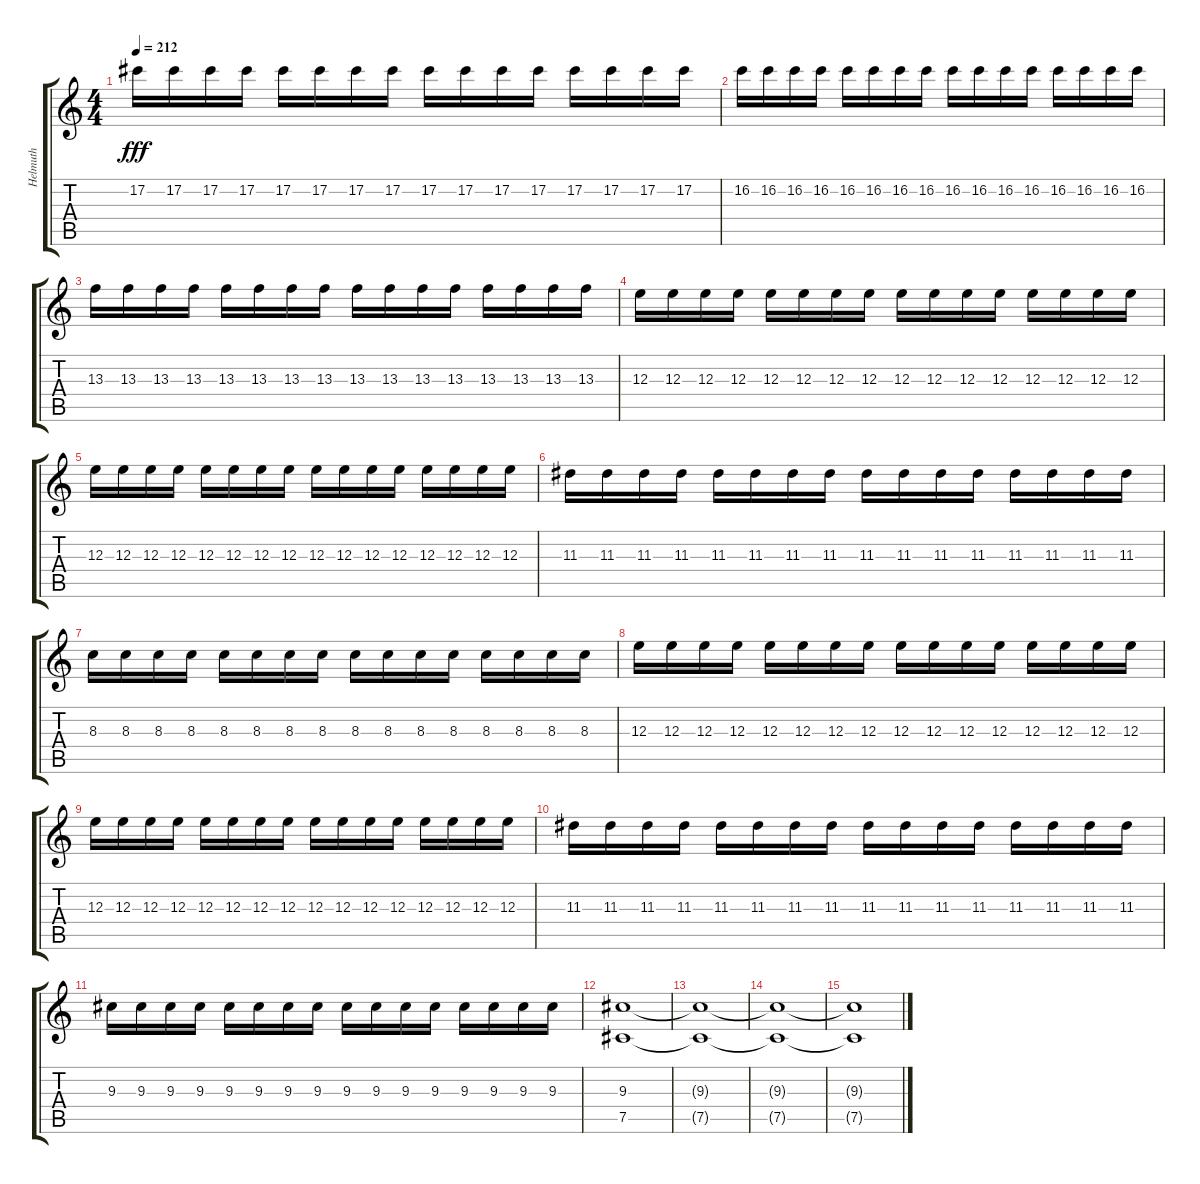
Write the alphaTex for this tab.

\track ("Helmuth" "Helmuth") {instrument distortionguitar}
\staff {score tabs}
\tuning (Db4 Ab3 E3 B2 Gb2 Db2) {hide}
\ts (4 4)
\tempo 212
\clef g2
\ks c
17.2.16{dy fff} 17.2.16 17.2.16 17.2.16 17.2.16 17.2.16 17.2.16 17.2.16 17.2.16 17.2.16 17.2.16 17.2.16 17.2.16 17.2.16 17.2.16 17.2.16 |
16.2.16 16.2.16 16.2.16 16.2.16 16.2.16 16.2.16 16.2.16 16.2.16 16.2.16 16.2.16 16.2.16 16.2.16 16.2.16 16.2.16 16.2.16 16.2.16 |
13.3.16 13.3.16 13.3.16 13.3.16 13.3.16 13.3.16 13.3.16 13.3.16 13.3.16 13.3.16 13.3.16 13.3.16 13.3.16 13.3.16 13.3.16 13.3.16 |
12.3.16 12.3.16 12.3.16 12.3.16 12.3.16 12.3.16 12.3.16 12.3.16 12.3.16 12.3.16 12.3.16 12.3.16 12.3.16 12.3.16 12.3.16 12.3.16 |
12.3.16 12.3.16 12.3.16 12.3.16 12.3.16 12.3.16 12.3.16 12.3.16 12.3.16 12.3.16 12.3.16 12.3.16 12.3.16 12.3.16 12.3.16 12.3.16 |
11.3.16 11.3.16 11.3.16 11.3.16 11.3.16 11.3.16 11.3.16 11.3.16 11.3.16 11.3.16 11.3.16 11.3.16 11.3.16 11.3.16 11.3.16 11.3.16 |
8.3.16 8.3.16 8.3.16 8.3.16 8.3.16 8.3.16 8.3.16 8.3.16 8.3.16 8.3.16 8.3.16 8.3.16 8.3.16 8.3.16 8.3.16 8.3.16 |
12.3.16 12.3.16 12.3.16 12.3.16 12.3.16 12.3.16 12.3.16 12.3.16 12.3.16 12.3.16 12.3.16 12.3.16 12.3.16 12.3.16 12.3.16 12.3.16 |
12.3.16 12.3.16 12.3.16 12.3.16 12.3.16 12.3.16 12.3.16 12.3.16 12.3.16 12.3.16 12.3.16 12.3.16 12.3.16 12.3.16 12.3.16 12.3.16 |
11.3.16 11.3.16 11.3.16 11.3.16 11.3.16 11.3.16 11.3.16 11.3.16 11.3.16 11.3.16 11.3.16 11.3.16 11.3.16 11.3.16 11.3.16 11.3.16 |
9.3.16 9.3.16 9.3.16 9.3.16 9.3.16 9.3.16 9.3.16 9.3.16 9.3.16 9.3.16 9.3.16 9.3.16 9.3.16 9.3.16 9.3.16 9.3.16 |
(9.3 7.5).1 |
(9.3{t} 7.5{t}).1 |
(9.3{t} 7.5{t}).1 |
(9.3{t} 7.5{t}).1
